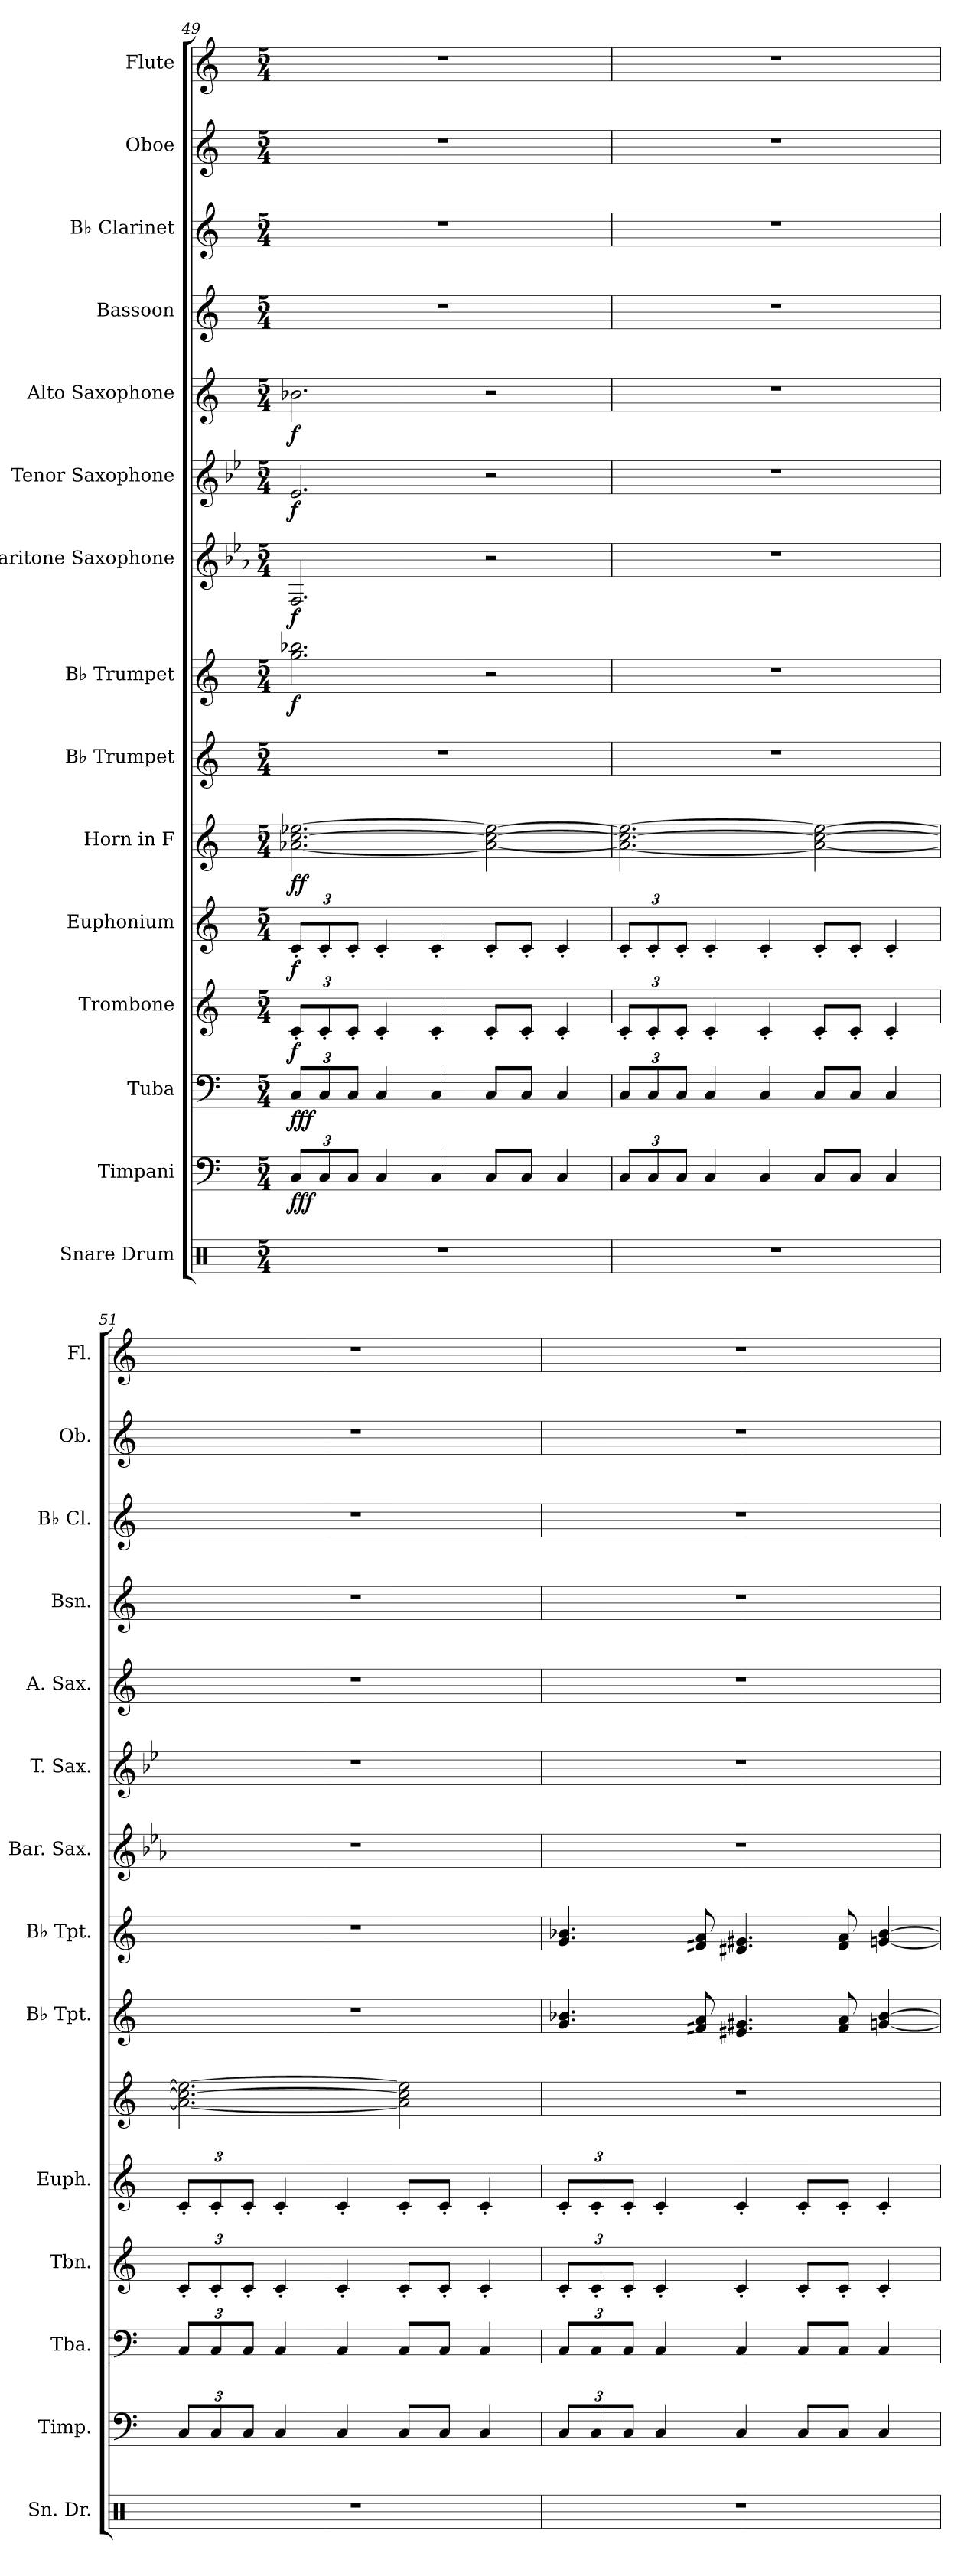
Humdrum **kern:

**kern	**kern	**dynam	**kern	**dynam	**kern	**dynam	**kern	**dynam	**kern	**dynam	**kern	**kern	**dynam	**kern	**dynam	**kern	**dynam	**kern	**dynam	**kern	**kern	**kern	**kern
*part15	*part14	*part14	*part13	*part13	*part12	*part12	*part11	*part11	*part10	*part10	*part9	*part8	*part8	*part7	*part7	*part6	*part6	*part5	*part5	*part4	*part3	*part2	*part1
*staff15	*staff14	*staff14	*staff13	*staff13	*staff12	*staff12	*staff11	*staff11	*staff10	*staff10	*staff9	*staff8	*staff8	*staff7	*staff7	*staff6	*staff6	*staff5	*staff5	*staff4	*staff3	*staff2	*staff1
*I"Snare Drum	*I"Timpani	*	*I"Tuba	*	*I"Trombone	*	*I"Euphonium	*	*I"Horn in F	*	*I"B♭ Trumpet	*I"B♭ Trumpet	*	*I"Baritone Saxophone	*	*I"Tenor Saxophone	*	*I"Alto Saxophone	*	*I"Bassoon	*I"B♭ Clarinet	*I"Oboe	*I"Flute
*I'Sn. Dr.	*I'Timp.	*	*I'Tba.	*	*I'Tbn.	*	*I'Euph.	*	*	*	*I'B♭ Tpt.	*I'B♭ Tpt.	*	*I'Bar. Sax.	*	*I'T. Sax.	*	*I'A. Sax.	*	*I'Bsn.	*I'B♭ Cl.	*I'Ob.	*I'Fl.
*clefX	*clefF4	*	*clefF4	*	*clefG2	*	*clefG2	*	*clefG2	*	*clefG2	*clefG2	*	*clefG2	*	*clefG2	*	*clefG2	*	*clefG2	*clefG2	*clefG2	*clefG2
*	*	*	*	*	*	*	*	*	*ITrd4c7	*	*ITrd1c2	*ITrd1c2	*	*ITrd12c21	*	*ITrd8c14	*	*ITrd5c9	*	*	*ITrd1c2	*	*
*k[]	*k[]	*	*k[]	*	*k[]	*	*k[]	*	*k[b-]	*	*k[b-e-]	*k[b-e-]	*	*k[b-e-a-]	*	*k[b-e-]	*	*k[b-e-a-]	*	*k[]	*k[b-e-]	*k[]	*k[]
*M5/4	*M5/4	*	*M5/4	*	*M5/4	*	*M5/4	*	*M5/4	*	*M5/4	*M5/4	*	*M5/4	*	*M5/4	*	*M5/4	*	*M5/4	*M5/4	*M5/4	*M5/4
*MM180	*MM180	*	*MM180	*	*MM180	*	*MM180	*	*MM180	*	*MM180	*MM180	*	*MM180	*	*MM180	*	*MM180	*	*MM180	*MM180	*MM180	*MM180
*	*Xbrackettup	*	*Xbrackettup	*	*Xbrackettup	*	*Xbrackettup	*	*	*	*	*	*	*	*	*	*	*	*	*	*	*	*
=49	=49	=49	=49	=49	=49	=49	=49	=49	=49	=49	=49	=49	=49	=49	=49	=49	=49	=49	=49	=49	=49	=49	=49
!	!	!LO:DY:b	!	!LO:DY:b	!	!LO:DY:b	!	!LO:DY:b	!	!LO:DY:b	!	!	!LO:DY:b	!	!LO:DY:b	!	!LO:DY:b	!	!LO:DY:b	!	!	!	!
4%5r	12C/L	fff	12C/L	fff	12c'/L	f	12c'/L	f	[2.d-X\ [2.f\ [2.a-X\	ff	4%5r	2.ff\ 2.aa-X\	f	2.FF/	f	2.E-/	f	2.d-X\	f	4%5r	4%5r	4%5r	4%5r
.	12C/	.	12C/	.	12c'/	.	12c'/	.	.	.	.	.	.	.	.	.	.	.	.	.	.	.	.
.	12C/J	.	12C/J	.	12c'/J	.	12c'/J	.	.	.	.	.	.	.	.	.	.	.	.	.	.	.	.
.	4C/	.	4C/	.	4c'/	.	4c'/	.	.	.	.	.	.	.	.	.	.	.	.	.	.	.	.
.	4C/	.	4C/	.	4c'/	.	4c'/	.	.	.	.	.	.	.	.	.	.	.	.	.	.	.	.
.	8C/L	.	8C/L	.	8c'/L	.	8c'/L	.	2d-\_ 2f\_ 2a-\_	.	.	2r	.	2r	.	2r	.	2r	.	.	.	.	.
.	8C/J	.	8C/J	.	8c'/J	.	8c'/J	.	.	.	.	.	.	.	.	.	.	.	.	.	.	.	.
.	4C/	.	4C/	.	4c'/	.	4c'/	.	.	.	.	.	.	.	.	.	.	.	.	.	.	.	.
!!LO:PB:g=z
=50	=50	=50	=50	=50	=50	=50	=50	=50	=50	=50	=50	=50	=50	=50	=50	=50	=50	=50	=50	=50	=50	=50	=50
4%5r	12C/L	.	12C/L	.	12c'/L	.	12c'/L	.	2.d-\_ 2.f\_ 2.a-\_	.	4%5r	4%5r	.	4%5r	.	4%5r	.	4%5r	.	4%5r	4%5r	4%5r	4%5r
.	12C/	.	12C/	.	12c'/	.	12c'/	.	.	.	.	.	.	.	.	.	.	.	.	.	.	.	.
.	12C/J	.	12C/J	.	12c'/J	.	12c'/J	.	.	.	.	.	.	.	.	.	.	.	.	.	.	.	.
.	4C/	.	4C/	.	4c'/	.	4c'/	.	.	.	.	.	.	.	.	.	.	.	.	.	.	.	.
.	4C/	.	4C/	.	4c'/	.	4c'/	.	.	.	.	.	.	.	.	.	.	.	.	.	.	.	.
.	8C/L	.	8C/L	.	8c'/L	.	8c'/L	.	2d-\_ 2f\_ 2a-\_	.	.	.	.	.	.	.	.	.	.	.	.	.	.
.	8C/J	.	8C/J	.	8c'/J	.	8c'/J	.	.	.	.	.	.	.	.	.	.	.	.	.	.	.	.
.	4C/	.	4C/	.	4c'/	.	4c'/	.	.	.	.	.	.	.	.	.	.	.	.	.	.	.	.
=51	=51	=51	=51	=51	=51	=51	=51	=51	=51	=51	=51	=51	=51	=51	=51	=51	=51	=51	=51	=51	=51	=51	=51
4%5r	12C/L	.	12C/L	.	12c'/L	.	12c'/L	.	2.d-\_ 2.f\_ 2.a-\_	.	4%5r	4%5r	.	4%5r	.	4%5r	.	4%5r	.	4%5r	4%5r	4%5r	4%5r
.	12C/	.	12C/	.	12c'/	.	12c'/	.	.	.	.	.	.	.	.	.	.	.	.	.	.	.	.
.	12C/J	.	12C/J	.	12c'/J	.	12c'/J	.	.	.	.	.	.	.	.	.	.	.	.	.	.	.	.
.	4C/	.	4C/	.	4c'/	.	4c'/	.	.	.	.	.	.	.	.	.	.	.	.	.	.	.	.
.	4C/	.	4C/	.	4c'/	.	4c'/	.	.	.	.	.	.	.	.	.	.	.	.	.	.	.	.
.	8C/L	.	8C/L	.	8c'/L	.	8c'/L	.	2d-\] 2f\] 2a-\]	.	.	.	.	.	.	.	.	.	.	.	.	.	.
.	8C/J	.	8C/J	.	8c'/J	.	8c'/J	.	.	.	.	.	.	.	.	.	.	.	.	.	.	.	.
.	4C/	.	4C/	.	4c'/	.	4c'/	.	.	.	.	.	.	.	.	.	.	.	.	.	.	.	.
=52	=52	=52	=52	=52	=52	=52	=52	=52	=52	=52	=52	=52	=52	=52	=52	=52	=52	=52	=52	=52	=52	=52	=52
4%5r	12C/L	.	12C/L	.	12c'/L	.	12c'/L	.	4%5r	.	4.f/ 4.a-X/	4.f/ 4.a-X/	.	4%5r	.	4%5r	.	4%5r	.	4%5r	4%5r	4%5r	4%5r
.	12C/	.	12C/	.	12c'/	.	12c'/	.	.	.	.	.	.	.	.	.	.	.	.	.	.	.	.
.	12C/J	.	12C/J	.	12c'/J	.	12c'/J	.	.	.	.	.	.	.	.	.	.	.	.	.	.	.	.
.	4C/	.	4C/	.	4c'/	.	4c'/	.	.	.	.	.	.	.	.	.	.	.	.	.	.	.	.
.	.	.	.	.	.	.	.	.	.	.	8en/ 8g/	8en/ 8g/	.	.	.	.	.	.	.	.	.	.	.
.	4C/	.	4C/	.	4c'/	.	4c'/	.	.	.	4.d#X/ 4.f#X/	4.d#X/ 4.f#X/	.	.	.	.	.	.	.	.	.	.	.
.	8C/L	.	8C/L	.	8c'/L	.	8c'/L	.	.	.	.	.	.	.	.	.	.	.	.	.	.	.	.
.	8C/J	.	8C/J	.	8c'/J	.	8c'/J	.	.	.	8e/ 8g/	8e/ 8g/	.	.	.	.	.	.	.	.	.	.	.
.	4C/	.	4C/	.	4c'/	.	4c'/	.	.	.	[4fn/ [4a-/	[4fn/ [4a-/	.	.	.	.	.	.	.	.	.	.	.
=	=	=	=	=	=	=	=	=	=	=	=	=	=	=	=	=	=	=	=	=	=	=	=
*-	*-	*-	*-	*-	*-	*-	*-	*-	*-	*-	*-	*-	*-	*-	*-	*-	*-	*-	*-	*-	*-	*-	*-
